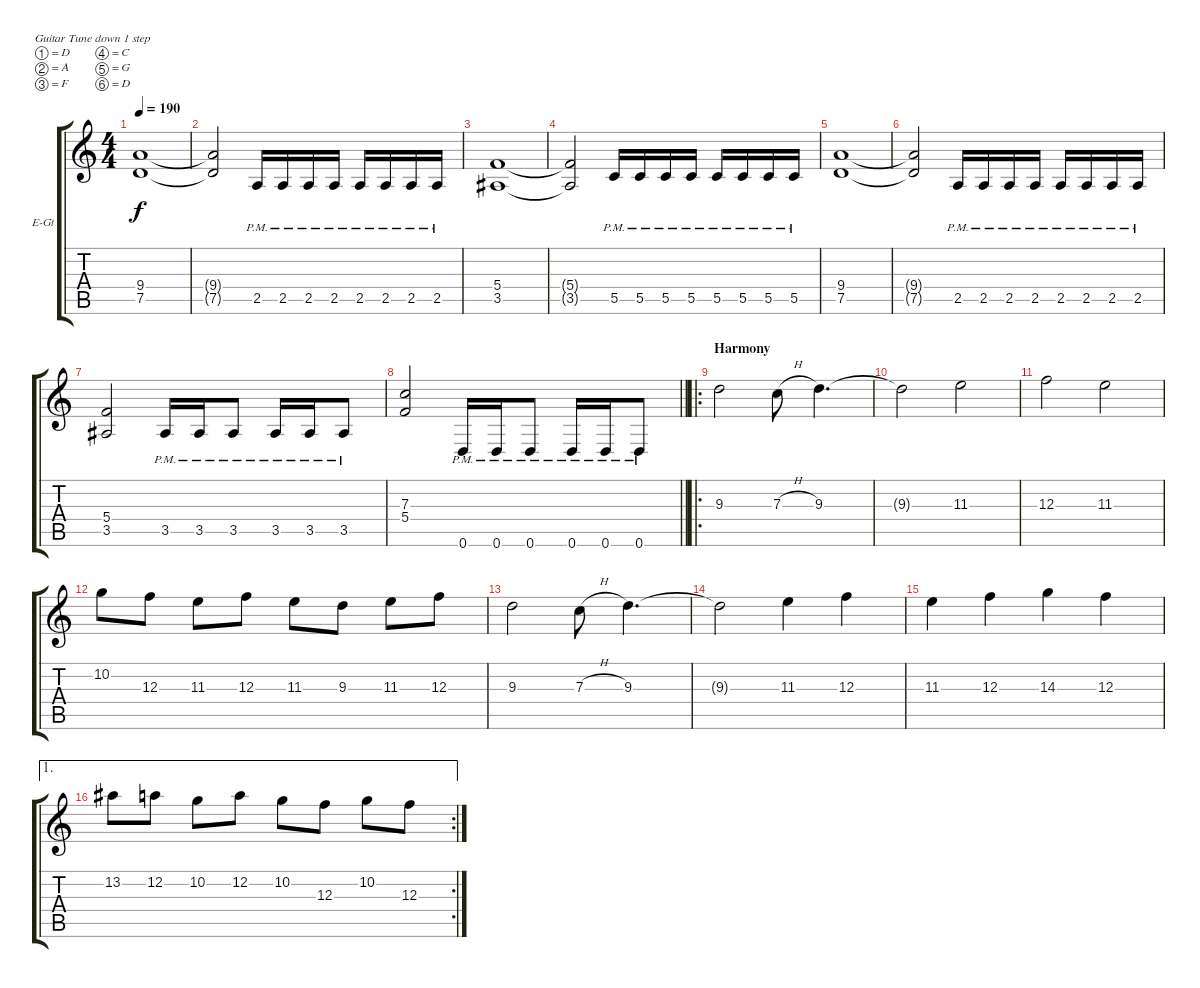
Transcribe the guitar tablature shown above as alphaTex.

\bracketExtendMode groupsimilarinstruments
\firstSystemTrackNameOrientation horizontal
\otherSystemsTrackNameOrientation horizontal
\track ("Guitar I" "E-Gt") {instrument distortionguitar}
\staff {score tabs}
\tuning (D4 A3 F3 C3 G2 D2)
\ts (4 4)
\tempo 190
\clef g2
\ks c
(9.4 7.5).1{dy f} |
(9.4{t} 7.5{t}).2 2.5{pm}.16 2.5{pm}.16 2.5{pm}.16 2.5{pm}.16 2.5{pm}.16 2.5{pm}.16 2.5{pm}.16 2.5{pm}.16 |
(5.4 3.5).1 |
(5.4{t} 3.5{t}).2 5.5{pm}.16 5.5{pm}.16 5.5{pm}.16 5.5{pm}.16 5.5{pm}.16 5.5{pm}.16 5.5{pm}.16 5.5{pm}.16 |
(9.4 7.5).1 |
(9.4{t} 7.5{t}).2 2.5{pm}.16 2.5{pm}.16 2.5{pm}.16 2.5{pm}.16 2.5{pm}.16 2.5{pm}.16 2.5{pm}.16 2.5{pm}.16 |
(5.4 3.5).2 3.5{pm}.16 3.5{pm}.16 3.5{pm}.8 3.5{pm}.16 3.5{pm}.16 3.5{pm}.8 |
\barLineRight lightlight
(7.3 5.4).2 0.6{pm}.16 0.6{pm}.16 0.6{pm}.8 0.6{pm}.16 0.6{pm}.16 0.6{pm}.8 |
\ro
\section ("" "Harmony")
9.3.2 7.3{h}.8 9.3.4{d} |
9.3{t}.2 11.3.2 |
12.3.2 11.3.2 |
10.2.8 12.3.8 11.3.8 12.3.8 11.3.8 9.3.8 11.3.8 12.3.8 |
9.3.2 7.3{h}.8 9.3.4{d} |
9.3{t}.2 11.3.4 12.3.4 |
11.3.4 12.3.4 14.3.4 12.3.4 |
\ae 1
\rc 2
13.2.8 12.2.8 10.2.8 12.2.8 10.2.8 12.3.8 10.2.8 12.3.8
